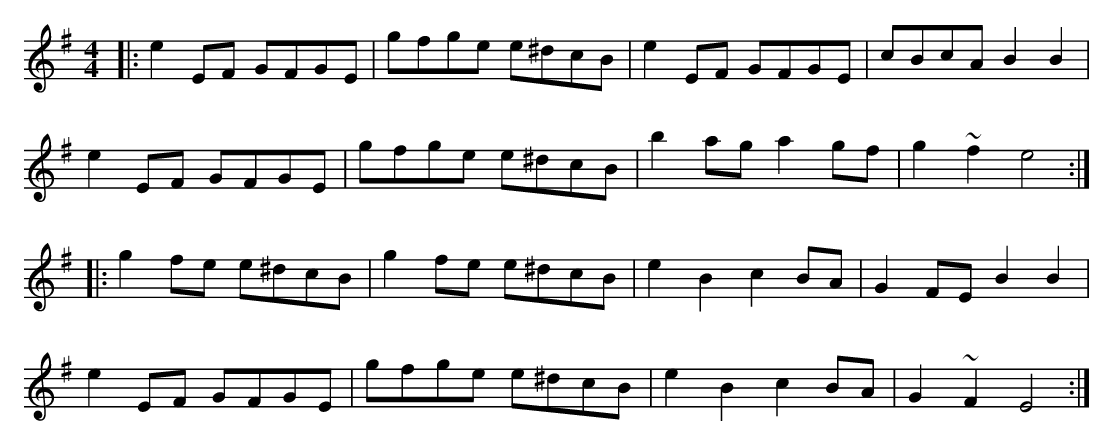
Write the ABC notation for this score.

X:1
M:4/4
K:Emin
|:e2 EF GFGE|gfge e^dcB|e2 EF GFGE|cBcA B2B2|
e2 EF GFGE|gfge e^dcB|b2 ag a2 gf|g2 ~f2 e4:|
|:g2 fe e^dcB|g2 fe e^dcB|e2 B2 c2 BA|G2 FE B2B2|
e2 EF GFGE|gfge e^dcB|e2 B2 c2 BA|G2 ~F2 E4:|
